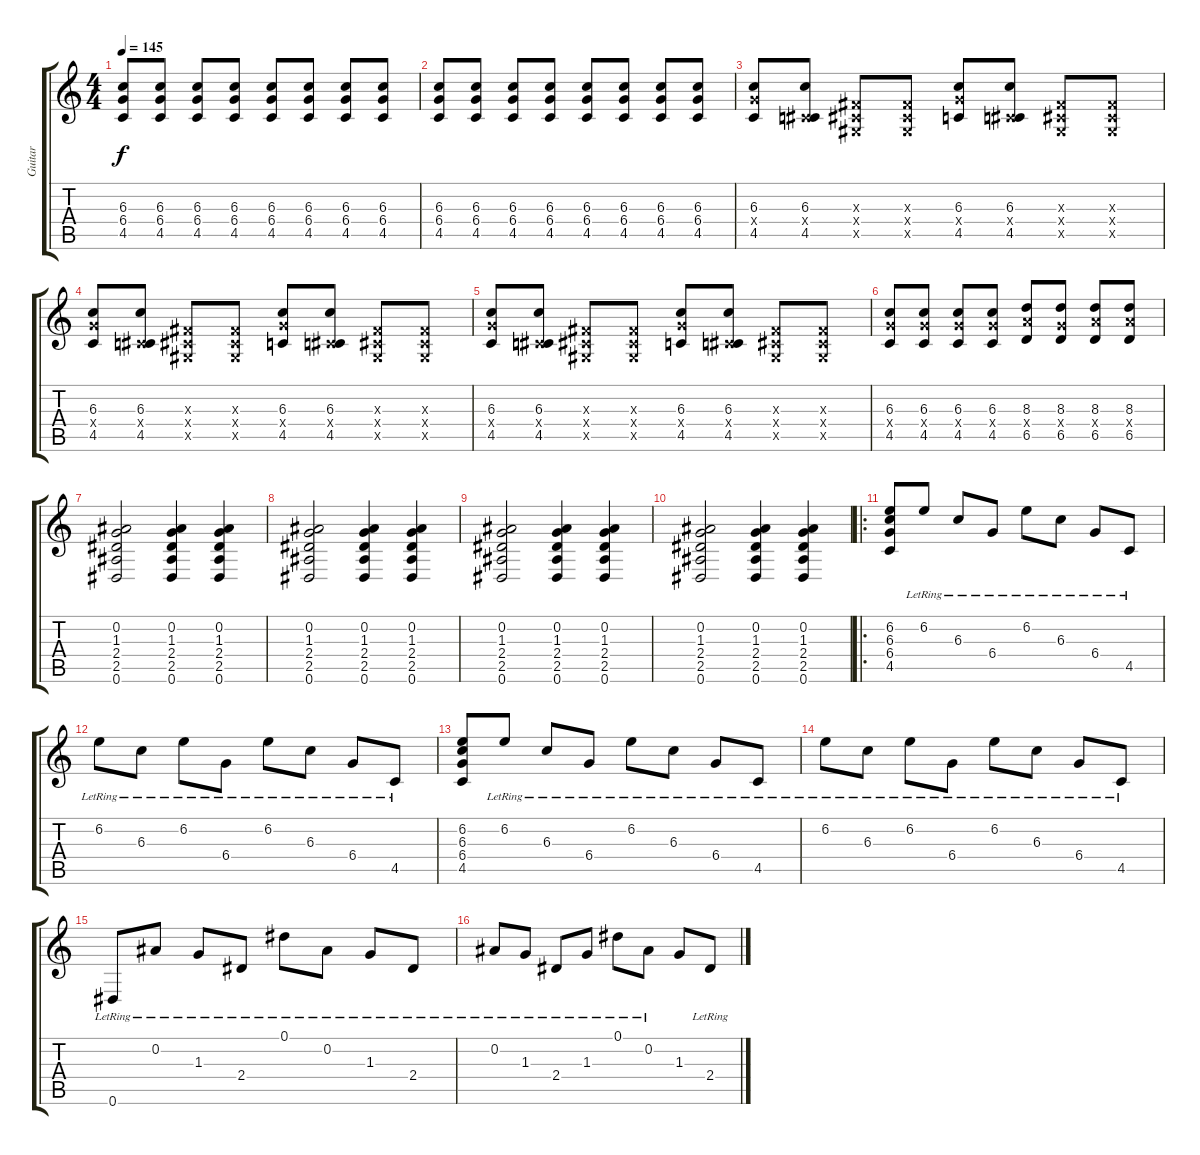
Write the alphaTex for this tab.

\track ("Guitar" "Guitar") {instrument overdrivenguitar}
\staff {score tabs}
\tuning (Eb4 Bb3 Gb3 Db3 Ab2 Eb2) {hide}
\ts (4 4)
\tempo 145
\clef g2
\ks c
(6.3 6.4 4.5).8{dy f} (6.3 6.4 4.5).8 (6.3 6.4 4.5).8 (6.3 6.4 4.5).8 (6.3 6.4 4.5).8 (6.3 6.4 4.5).8 (6.3 6.4 4.5).8 (6.3 6.4 4.5).8 |
(6.3 6.4 4.5).8 (6.3 6.4 4.5).8 (6.3 6.4 4.5).8 (6.3 6.4 4.5).8 (6.3 6.4 4.5).8 (6.3 6.4 4.5).8 (6.3 6.4 4.5).8 (6.3 6.4 4.5).8 |
(6.3 6.4{x} 4.5).8 (6.3 0.4{x} 4.5).8 (0.3{x} 0.4{x} 0.5{x}).8 (0.3{x} 0.4{x} 0.5{x}).8 (6.3 6.4{x} 4.5).8 (6.3 0.4{x} 4.5).8 (0.3{x} 0.4{x} 0.5{x}).8 (0.3{x} 0.4{x} 0.5{x}).8 |
(6.3 6.4{x} 4.5).8 (6.3 0.4{x} 4.5).8 (0.3{x} 0.4{x} 0.5{x}).8 (0.3{x} 0.4{x} 0.5{x}).8 (6.3 6.4{x} 4.5).8 (6.3 0.4{x} 4.5).8 (0.3{x} 0.4{x} 0.5{x}).8 (0.3{x} 0.4{x} 0.5{x}).8 |
(6.3 6.4{x} 4.5).8 (6.3 0.4{x} 4.5).8 (0.3{x} 0.4{x} 0.5{x}).8 (0.3{x} 0.4{x} 0.5{x}).8 (6.3 6.4{x} 4.5).8 (6.3 0.4{x} 4.5).8 (0.3{x} 0.4{x} 0.5{x}).8 (0.3{x} 0.4{x} 0.5{x}).8 |
(6.3 6.4{x} 4.5).8 (6.3 6.4{x} 4.5).8 (6.3 6.4{x} 4.5).8 (6.3 6.4{x} 4.5).8 (8.3 8.4{x} 6.5).8 (8.3 6.4{x} 6.5).8 (8.3 8.4{x} 6.5).8 (8.3 8.4{x} 6.5).8 |
(0.2 1.3 2.4 2.5 0.6).2 (0.2 1.3 2.4 2.5 0.6).4 (0.2 1.3 2.4 2.5 0.6).4 |
(0.2 1.3 2.4 2.5 0.6).2 (0.2 1.3 2.4 2.5 0.6).4 (0.2 1.3 2.4 2.5 0.6).4 |
(0.2 1.3 2.4 2.5 0.6).2 (0.2 1.3 2.4 2.5 0.6).4 (0.2 1.3 2.4 2.5 0.6).4 |
(0.2 1.3 2.4 2.5 0.6).2 (0.2 1.3 2.4 2.5 0.6).4 (0.2 1.3 2.4 2.5 0.6).4 |
\ro
(6.2 6.3 6.4 4.5).8{instrument electricguitarclean} 6.2{lr}.8 6.3{lr}.8 6.4{lr}.8 6.2{lr}.8 6.3{lr}.8 6.4{lr}.8 4.5{lr}.8 |
6.2{lr}.8 6.3{lr}.8 6.2{lr}.8 6.4{lr}.8 6.2{lr}.8 6.3{lr}.8 6.4{lr}.8 4.5{lr}.8 |
(6.2 6.3 6.4 4.5).8{instrument electricguitarclean} 6.2{lr}.8 6.3{lr}.8 6.4{lr}.8 6.2{lr}.8 6.3{lr}.8 6.4{lr}.8 4.5{lr}.8 |
6.2{lr}.8 6.3{lr}.8 6.2{lr}.8 6.4{lr}.8 6.2{lr}.8 6.3{lr}.8 6.4{lr}.8 4.5{lr}.8 |
0.6{lr}.8 0.2{lr}.8 1.3{lr}.8 2.4{lr}.8 0.1{lr}.8 0.2{lr}.8 1.3{lr}.8 2.4{lr}.8 |
0.2{lr}.8 1.3{lr}.8 2.4{lr}.8 1.3{lr}.8 0.1{lr}.8 0.2{lr}.8 1.3.8 2.4{lr}.8
